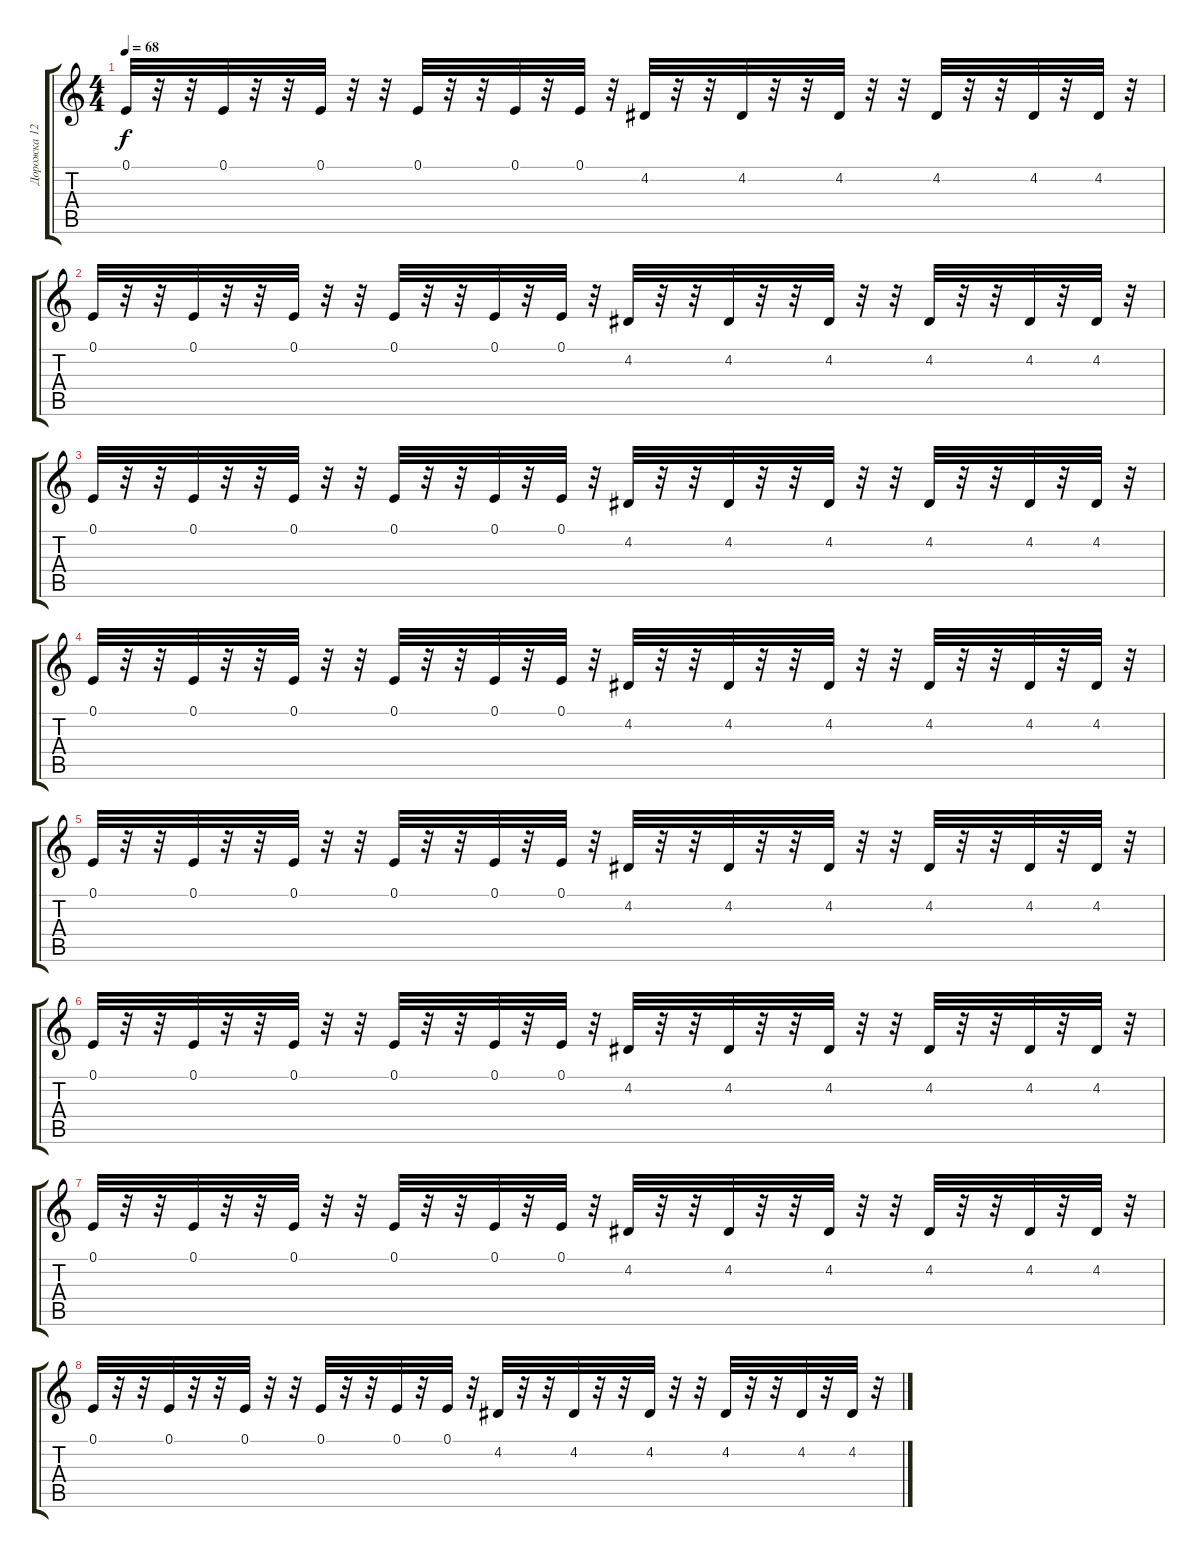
\track ("Дорожка 12" "Дорожка 12") {instrument electricpiano1}
\staff {score tabs}
\tuning (E4 B3 G3 D3 A2 E2) {hide}
\ts (4 4)
\tempo 68
\clef g2
\ks c
0.1.32{dy f} r.32 r.32 0.1.32 r.32 r.32 0.1.32 r.32 r.32 0.1.32 r.32 r.32 0.1.32 r.32 0.1.32 r.32 4.2.32 r.32 r.32 4.2.32 r.32 r.32 4.2.32 r.32 r.32 4.2.32 r.32 r.32 4.2.32 r.32 4.2.32 r.32 |
0.1.32 r.32 r.32 0.1.32 r.32 r.32 0.1.32 r.32 r.32 0.1.32 r.32 r.32 0.1.32 r.32 0.1.32 r.32 4.2.32 r.32 r.32 4.2.32 r.32 r.32 4.2.32 r.32 r.32 4.2.32 r.32 r.32 4.2.32 r.32 4.2.32 r.32 |
0.1.32 r.32 r.32 0.1.32 r.32 r.32 0.1.32 r.32 r.32 0.1.32 r.32 r.32 0.1.32 r.32 0.1.32 r.32 4.2.32 r.32 r.32 4.2.32 r.32 r.32 4.2.32 r.32 r.32 4.2.32 r.32 r.32 4.2.32 r.32 4.2.32 r.32 |
0.1.32 r.32 r.32 0.1.32 r.32 r.32 0.1.32 r.32 r.32 0.1.32 r.32 r.32 0.1.32 r.32 0.1.32 r.32 4.2.32 r.32 r.32 4.2.32 r.32 r.32 4.2.32 r.32 r.32 4.2.32 r.32 r.32 4.2.32 r.32 4.2.32 r.32 |
0.1.32 r.32 r.32 0.1.32 r.32 r.32 0.1.32 r.32 r.32 0.1.32 r.32 r.32 0.1.32 r.32 0.1.32 r.32 4.2.32 r.32 r.32 4.2.32 r.32 r.32 4.2.32 r.32 r.32 4.2.32 r.32 r.32 4.2.32 r.32 4.2.32 r.32 |
0.1.32 r.32 r.32 0.1.32 r.32 r.32 0.1.32 r.32 r.32 0.1.32 r.32 r.32 0.1.32 r.32 0.1.32 r.32 4.2.32 r.32 r.32 4.2.32 r.32 r.32 4.2.32 r.32 r.32 4.2.32 r.32 r.32 4.2.32 r.32 4.2.32 r.32 |
0.1.32 r.32 r.32 0.1.32 r.32 r.32 0.1.32 r.32 r.32 0.1.32 r.32 r.32 0.1.32 r.32 0.1.32 r.32 4.2.32 r.32 r.32 4.2.32 r.32 r.32 4.2.32 r.32 r.32 4.2.32 r.32 r.32 4.2.32 r.32 4.2.32 r.32 |
0.1.32 r.32 r.32 0.1.32 r.32 r.32 0.1.32 r.32 r.32 0.1.32 r.32 r.32 0.1.32 r.32 0.1.32 r.32 4.2.32 r.32 r.32 4.2.32 r.32 r.32 4.2.32 r.32 r.32 4.2.32 r.32 r.32 4.2.32 r.32 4.2.32 r.32
